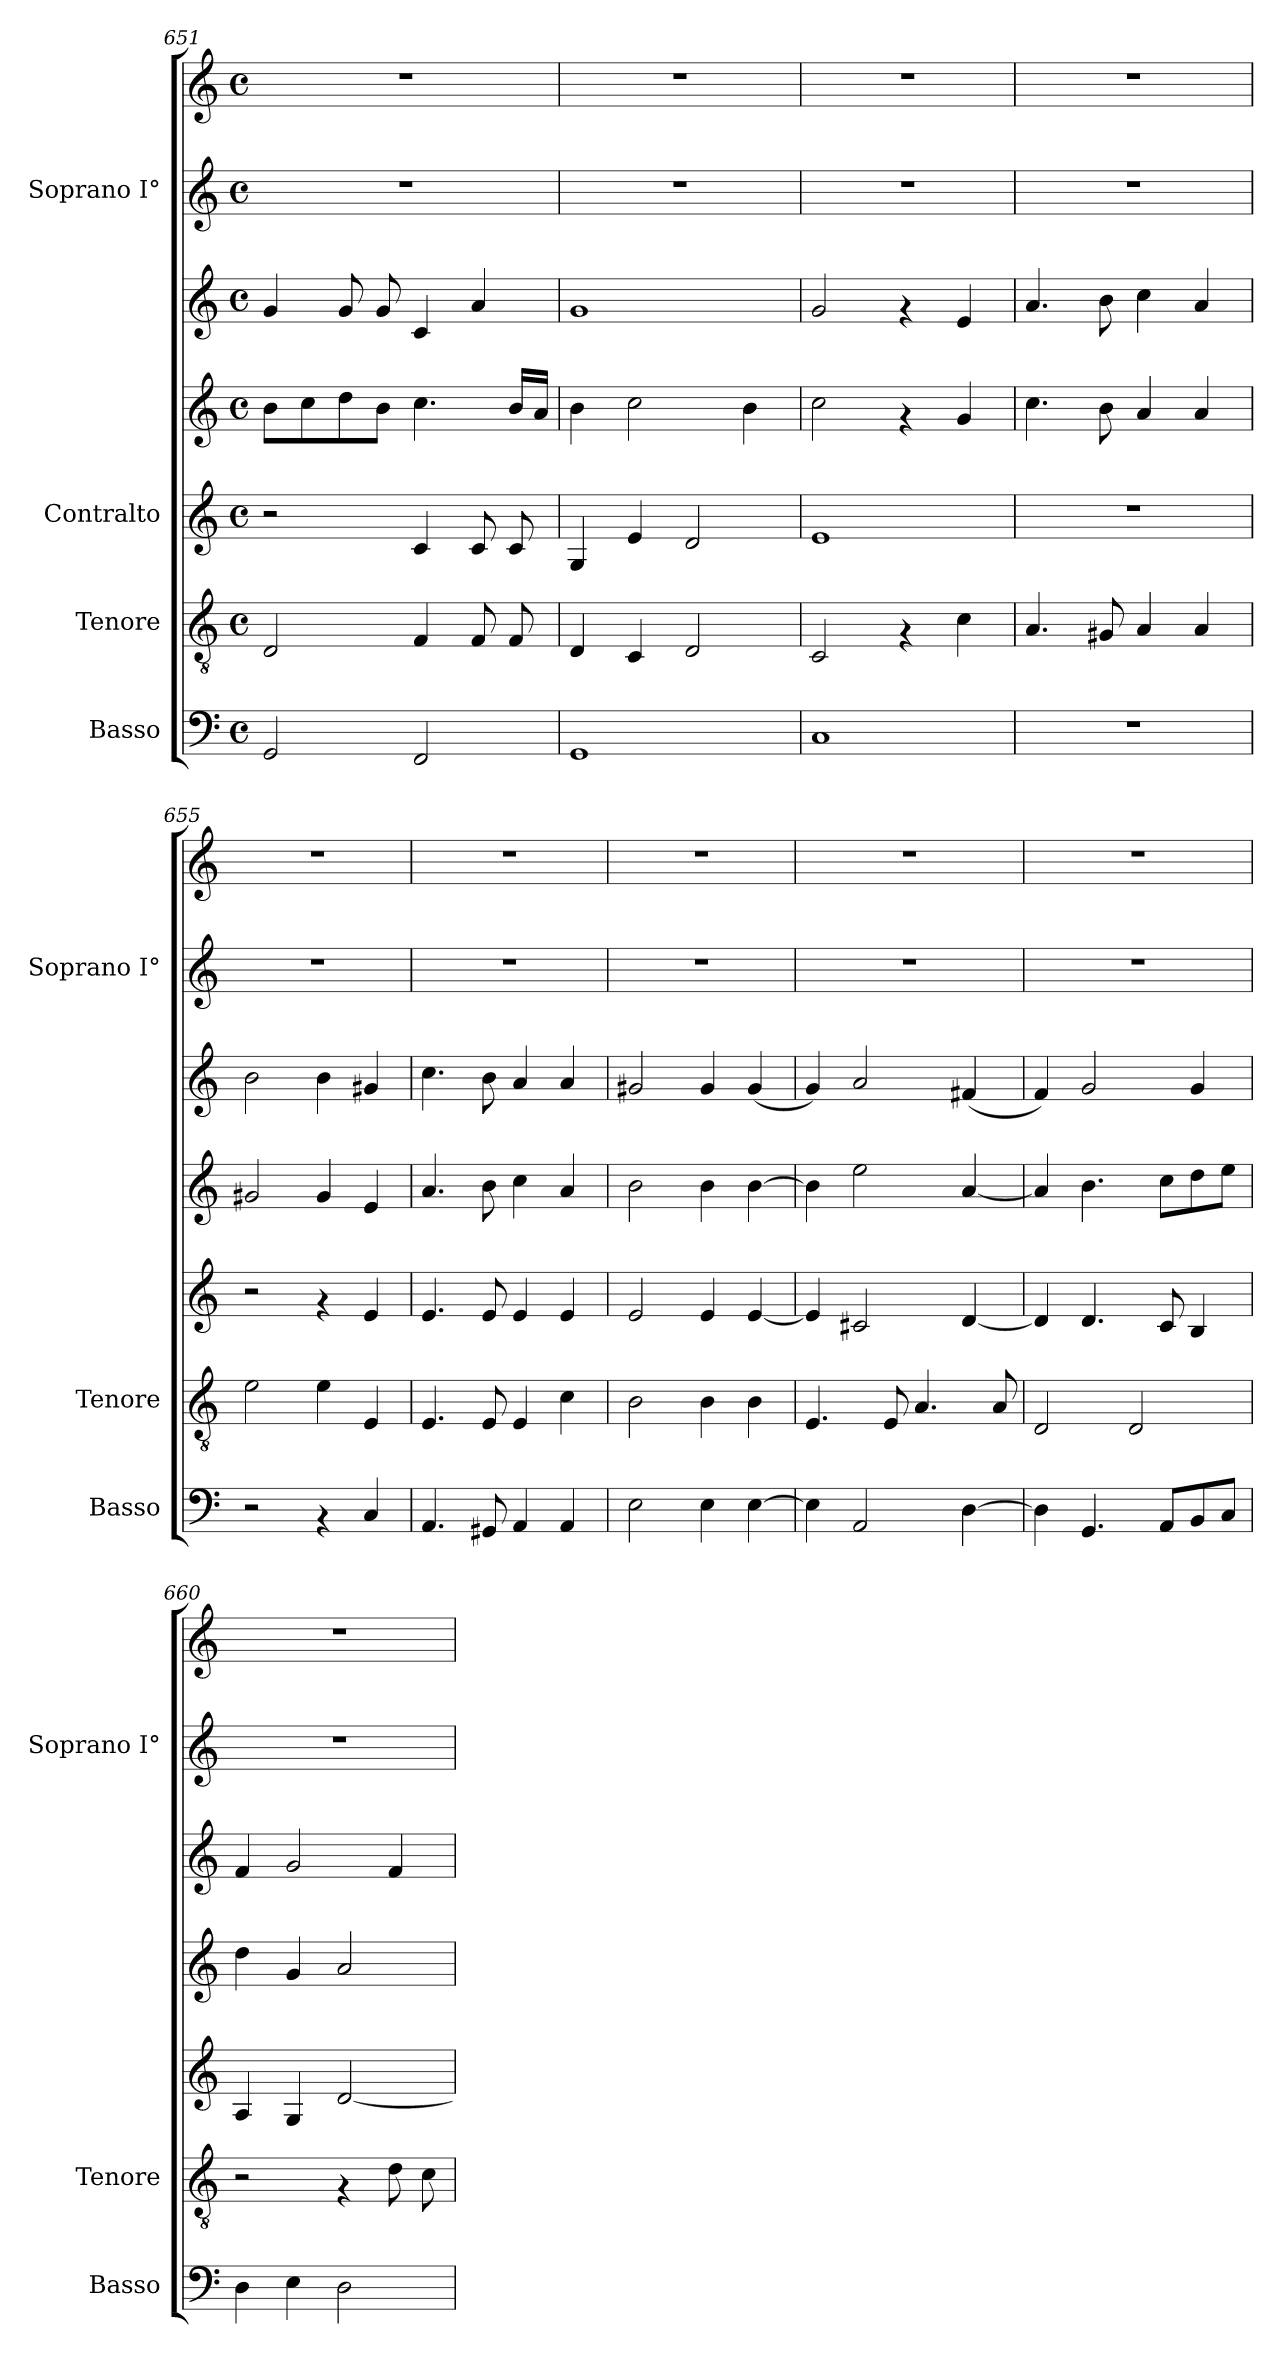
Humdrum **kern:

**kern	**kern	**kern	**kern	**kern	**kern	**kern
*part6	*part5	*part4	*part3	*part2	*part1	*part1
*staff7	*staff6	*staff5	*staff4	*staff3	*staff2	*staff1
*I"Basso	*I"Tenore	*I"Contralto	*	*	*I"Soprano I°	*
*I'Basso	*I'Tenore	*	*	*	*I'Soprano I°	*
*clefF4	*clefGv2	*clefG2	*clefG2	*clefG2	*clefG2	*clefG2
*k[]	*k[]	*k[]	*k[]	*k[]	*k[]	*k[]
*C:	*C:	*C:	*C:	*C:	*C:	*C:
*M4/4	*M4/4	*M4/4	*M4/4	*M4/4	*M4/4	*M4/4
*met(c)	*met(c)	*met(c)	*met(c)	*met(c)	*met(c)	*met(c)
=651	=651	=651	=651	=651	=651	=651
2GG/	2D/	2r	8b\L	4g/	1r	1r
.	.	.	8cc\	.	.	.
.	.	.	8dd\	8g/	.	.
.	.	.	8b\J	8g/	.	.
2FF/	4F/	4c/	4.cc\	4c/	.	.
.	8F/	8c/	.	4a/	.	.
.	8F/	8c/	16b/LL	.	.	.
.	.	.	16a/JJ	.	.	.
!!LO:PB:g=z
=652	=652	=652	=652	=652	=652	=652
1GG	4D/	4G/	4b\	1g	1r	1r
.	4C/	4e/	2cc\	.	.	.
.	2D/	2d/	.	.	.	.
.	.	.	4b\	.	.	.
=653	=653	=653	=653	=653	=653	=653
1C	2C/	1e	2cc\	2g/	1r	1r
.	4rF	.	4rf	4rf	.	.
.	4c\	.	4g/	4e/	.	.
=654	=654	=654	=654	=654	=654	=654
1r	4.A/	1r	4.cc\	4.a/	1r	1r
.	8G#X/	.	8b\	8b\	.	.
.	4A/	.	4a/	4cc\	.	.
.	4A/	.	4a/	4a/	.	.
=655	=655	=655	=655	=655	=655	=655
2r	2e\	2r	2g#X/	2b\	1r	1r
4rAA	4e\	4rf	4g#/	4b\	.	.
4C/	4E/	4e/	4e/	4g#/	.	.
!!LO:PB:g=z
=656	=656	=656	=656	=656	=656	=656
4.AA/	4.E/	4.e/	4.a/	4.cc\	1r	1r
8GG#X/	8E/	8e/	8b\	8b\	.	.
4AA/	4E/	4e/	4cc\	4a/	.	.
4AA/	4c\	4e/	4a/	4a/	.	.
=657	=657	=657	=657	=657	=657	=657
2E\	2B\	2e/	2b\	2g#X/	1r	1r
4E\	4B\	4e/	4b\	4g#/	.	.
[>4E\	4B\	[<4e/	[>4b\	(<4g#/	.	.
=658	=658	=658	=658	=658	=658	=658
4E\]	4.E/	4e/]	4b\]	4g/)	1r	1r
2AA/	.	2c#X/	2ee\	2a/	.	.
.	8E/	.	.	.	.	.
.	4.A/	.	.	.	.	.
[>4D\	.	[<4d/	[<4a/	(<4f#X/	.	.
.	8A/	.	.	.	.	.
=659	=659	=659	=659	=659	=659	=659
4D\]	2D/	4d/]	4a/]	4f/)	1r	1r
4.GG/	.	4.d/	4.b\	2g/	.	.
.	2D/	.	.	.	.	.
8AA/L	.	8c/	8cc\L	.	.	.
8BB/	.	4B/	8dd\	4g/	.	.
8C/J	.	.	8ee\J	.	.	.
!!LO:LB:g=z
=660	=660	=660	=660	=660	=660	=660
4D\	2r	4A/	4dd\	4f/	1r	1r
4E\	.	4G/	4g/	2g/	.	.
2D\	4rF	[<2d/	2a/	.	.	.
.	8d\	.	.	4f/	.	.
.	8c\	.	.	.	.	.
=	=	=	=	=	=	=
*-	*-	*-	*-	*-	*-	*-
